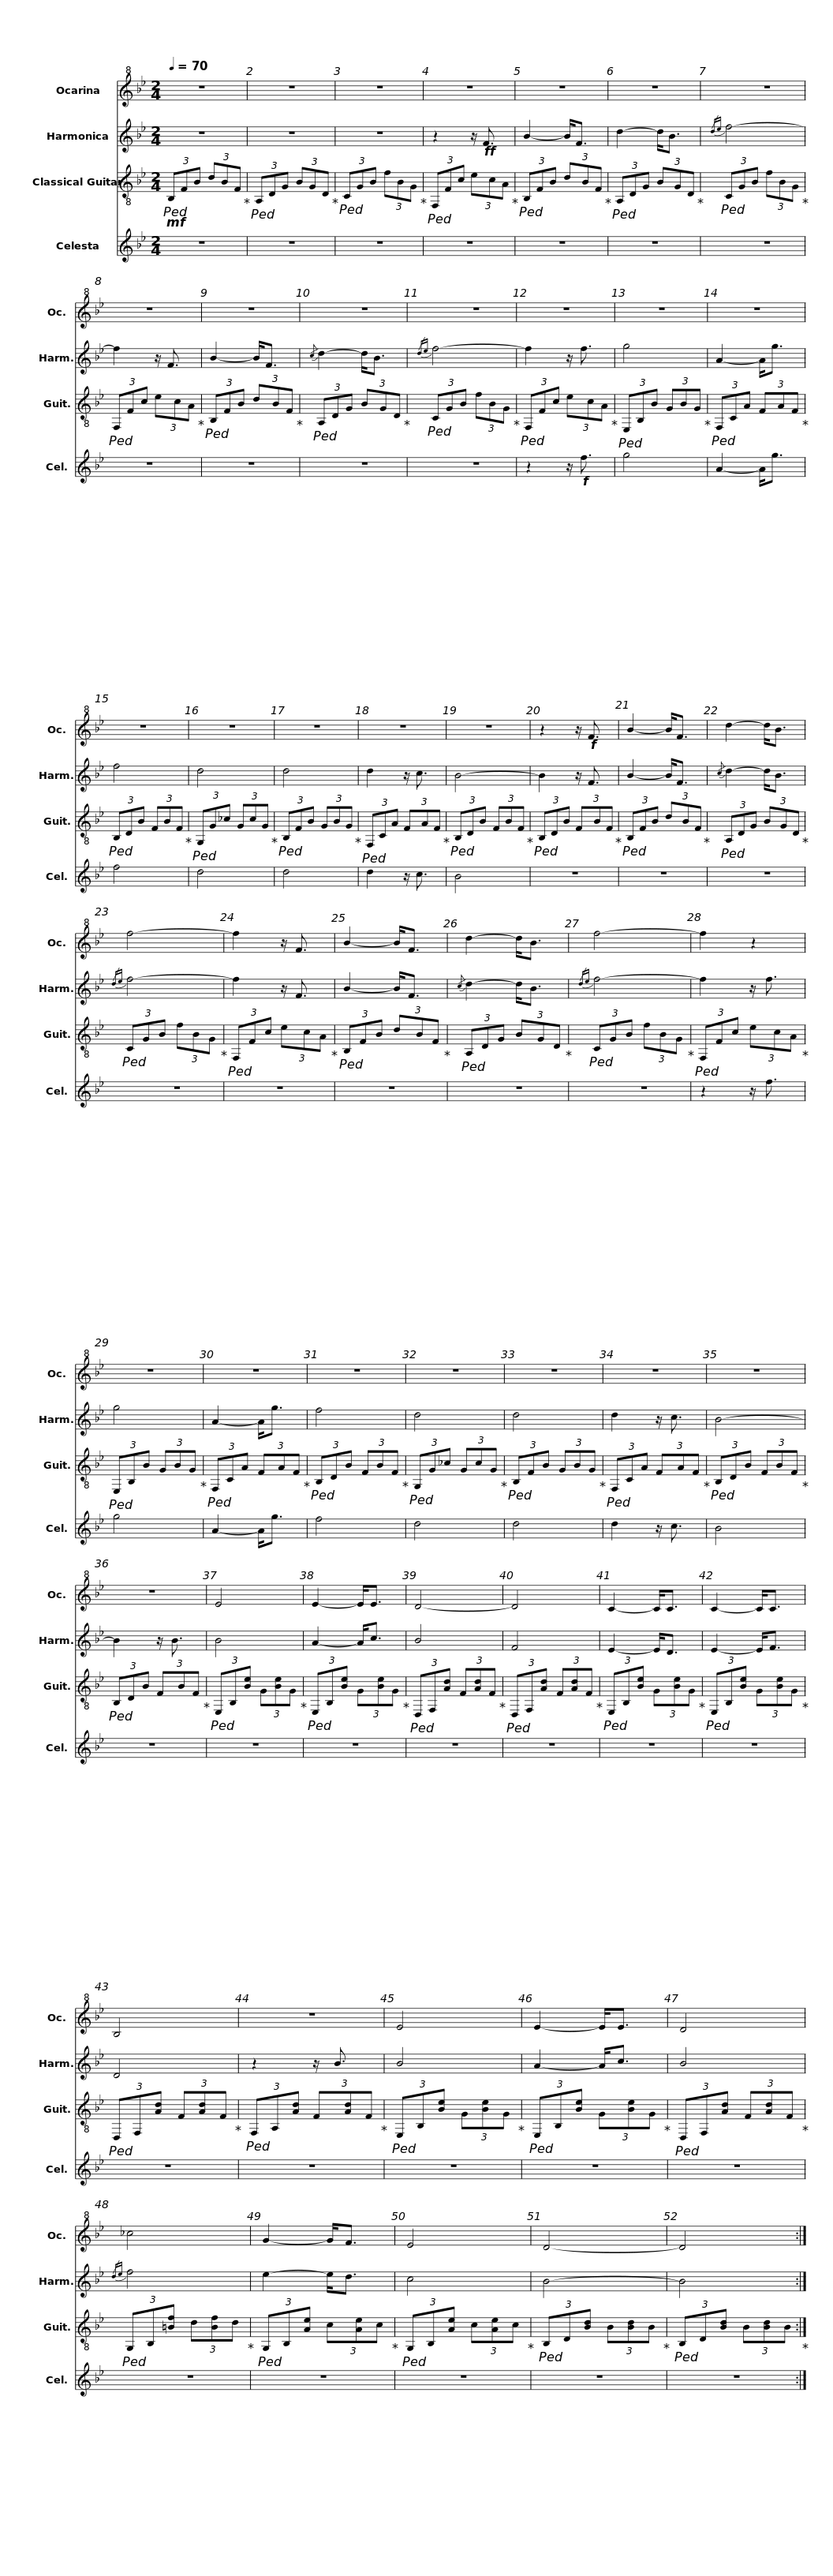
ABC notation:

X:1
%%score 1 2 3 4
L:1/8
Q:1/4=70
M:2/4
I:linebreak $
K:Bb
V:1 treble+8
V:2 treble
V:3 treble-8
V:4 treble transpose=12
V:1
 z4 | z4 | z4 | z4 | z4 |$ %5
 z4 | z4 | z4 | z4 | z4 | %10
 z4 |$ z4 | z4 | z4 | z4 | %15
 z4 | z4 |$ z4 | z4 | z2 z/!f! F3/2 | %20
 B2- B<F | d2- d<B | f4- |$ f2 z/ F3/2 | B2- B<F | %25
 d2- d<B | f4- | f2 z2 | z4 |$ z4 | %30
 z4 | z4 | z4 | z4 | z4 |$ %35
 z4 | E4 | E2- E<E | D4- | D4 | %40
 C2- C<C |$ C2- C<C | B,4 | z4 | E4 | %45
 E2- E<E | D4 |$ _c4 | G2- G<F | E4 | %50
 D4- | D4 :| %52
V:2
 z4 | z4 | z4 | z2 z/!ff! F3/2 | B2- B<F |$ %5
 d2- d<B |{/de} f4- | f2 z/ F3/2 | B2- B<F |{/c} d2- d<B | %10
{/de} f4- |$ f2 z/ f3/2 | g4 | A2- A<g | f4 | %15
 d4 | d4 |$ d2 z/ c3/2 | B4- | B2 z/ F3/2 | %20
 B2- B<F |{/c} d2- d<B |{/de} f4- |$ f2 z/ F3/2 | B2- B<F | %25
{/c} d2- d<B |{/de} f4- | f2 z/ f3/2 | g4 |$ A2- A<g | %30
 f4 | d4 | d4 | d2 z/ c3/2 | B4- |$ %35
 B2 z/ B3/2 | B4 | A2- A<c | B4 | F4 | %40
 E2- E<D |$ E2- E<F | D4 | z2 z/ B3/2 | B4 | %45
 A2- A<c | B4 |${/de} f4 | e2- e<d | c4 | %50
 B4- | B4 :| %52
V:3
!mf!!ped! (3B,FB (3dBF!ped-up! |!ped! (3A,DG (3BGD!ped-up! |!ped! (3CGB (3fBG!ped-up! |!ped! (3F,Fc (3ecA!ped-up! |!ped! (3B,FB (3dBF!ped-up! |$ %5
!ped! (3A,DG (3BGD!ped-up! |!ped! (3CGB (3fBG!ped-up! |!ped! (3F,Fc (3ecA!ped-up! |!ped! (3B,FB (3dBF!ped-up! |!ped! (3A,DG (3BGD!ped-up! | %10
!ped! (3CGB (3fBG!ped-up! |$!ped! (3F,Fc (3ecA!ped-up! |!ped! (3E,B,B (3GBG!ped-up! |!ped! (3F,CA (3FAF!ped-up! |!ped! (3B,DB (3FBF!ped-up! | %15
!ped! (3G,G_c (3GcG!ped-up! |!ped! (3B,FB (3GBG!ped-up! |$!ped! (3F,CA (3FAF!ped-up! |!ped! (3B,DB (3FBF!ped-up! |!ped! (3B,DB (3FBF!ped-up! | %20
!ped! (3B,FB (3dBF!ped-up! |!ped! (3A,DG (3BGD!ped-up! |!ped! (3CGB (3fBG!ped-up! |$!ped! (3F,Fc (3ecA!ped-up! |!ped! (3B,FB (3dBF!ped-up! | %25
!ped! (3A,DG (3BGD!ped-up! |!ped! (3CGB (3fBG!ped-up! |!ped! (3F,Fc (3ecA!ped-up! |!ped! (3E,B,B (3GBG!ped-up! |$!ped! (3F,CA (3FAF!ped-up! | %30
!ped! (3B,DB (3FBF!ped-up! |!ped! (3G,G_c (3GcG!ped-up! |!ped! (3B,FB (3GBG!ped-up! |!ped! (3F,CA (3FAF!ped-up! |!ped! (3B,DB (3FBF!ped-up! |$ %35
!ped! (3B,DB (3FBF!ped-up! |!ped! (3E,B,[Be] (3G[Be]G!ped-up! |!ped! (3E,B,[Be] (3G[Be]G!ped-up! |!ped! (3D,F,[Ad] (3F[Ad]F!ped-up! |!ped! (3D,F,[Ad] (3F[Ad]F!ped-up! | %40
!ped! (3E,B,[Be] (3G[Be]G!ped-up! |$!ped! (3E,B,[Be] (3G[Be]G!ped-up! |!ped! (3D,F,[Ad] (3F[Ad]F!ped-up! |!ped! (3F,A,[Ad] (3F[Ad]F!ped-up! |!ped! (3E,B,[Be] (3G[Be]G!ped-up! | %45
!ped! (3E,B,[Be] (3G[Be]G!ped-up! |!ped! (3D,F,[Ad] (3F[Ad]F!ped-up! |$!ped! (3G,B,[=Bf] (3d[Bf]d!ped-up! |!ped! (3G,B,[Ae] (3c[Ae]c!ped-up! |!ped! (3G,B,[Ae] (3c[Ae]c!ped-up! | %50
!ped! (3B,D[Bd] (3B[Bd]B!ped-up! |!ped! (3B,D[Bd] (3B[Bd]B!ped-up! :| %52
V:4
 z4 | z4 | z4 | z4 | z4 |$ %5
 z4 | z4 | z4 | z4 | z4 | %10
 z4 |$ z2 z/!f! f3/2 | g4 | A2- A<g | f4 | %15
 d4 | d4 |$ d2 z/ c3/2 | B4 | z4 | %20
 z4 | z4 | z4 |$ z4 | z4 | %25
 z4 | z4 | z2 z/ f3/2 | g4 |$ A2- A<g | %30
 f4 | d4 | d4 | d2 z/ c3/2 | B4 |$ %35
 z4 | z4 | z4 | z4 | z4 | %40
 z4 |$ z4 | z4 | z4 | z4 | %45
 z4 | z4 |$ z4 | z4 | z4 | %50
 z4 | z4 :| %52
